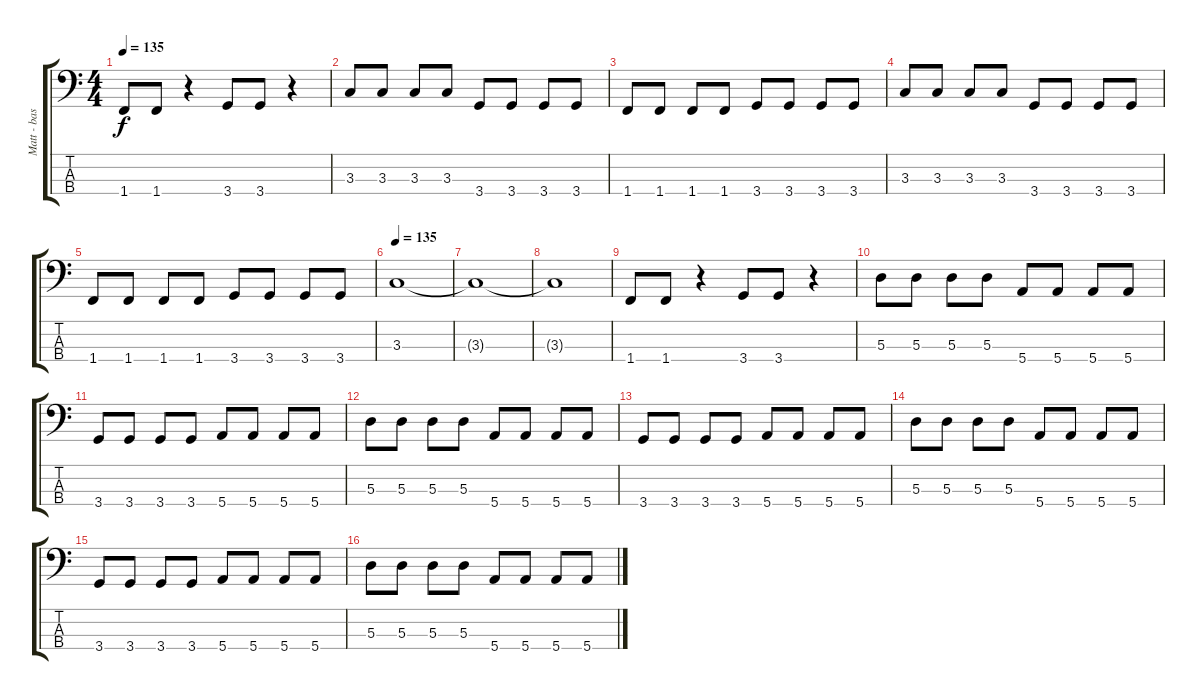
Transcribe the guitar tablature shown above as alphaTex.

\track ("Matt - bass" "Matt - bas") {instrument electricbasspick}
\staff {score tabs}
\tuning (G2 D2 A1 E1) {hide}
\ts (4 4)
\tempo 135
\clef f4
\ks c
1.4.8{dy f} 1.4.8 r.4 3.4.8 3.4.8 r.4 |
3.3.8 3.3.8 3.3.8 3.3.8 3.4.8 3.4.8 3.4.8 3.4.8 |
1.4.8 1.4.8 1.4.8 1.4.8 3.4.8 3.4.8 3.4.8 3.4.8 |
3.3.8 3.3.8 3.3.8 3.3.8 3.4.8 3.4.8 3.4.8 3.4.8 |
1.4.8 1.4.8 1.4.8 1.4.8 3.4.8 3.4.8 3.4.8 3.4.8 |
\tempo 135
3.3.1{volume 0} |
3.3{t}.1 |
3.3{t}.1 |
1.4.8{volume 14} 1.4.8 r.4 3.4.8 3.4.8 r.4 |
5.3.8 5.3.8 5.3.8 5.3.8 5.4.8 5.4.8 5.4.8 5.4.8 |
3.4.8 3.4.8 3.4.8 3.4.8 5.4.8 5.4.8 5.4.8 5.4.8 |
5.3.8 5.3.8 5.3.8 5.3.8 5.4.8 5.4.8 5.4.8 5.4.8 |
3.4.8 3.4.8 3.4.8 3.4.8 5.4.8 5.4.8 5.4.8 5.4.8 |
5.3.8 5.3.8 5.3.8 5.3.8 5.4.8 5.4.8 5.4.8 5.4.8 |
3.4.8 3.4.8 3.4.8 3.4.8 5.4.8 5.4.8 5.4.8 5.4.8 |
5.3.8 5.3.8 5.3.8 5.3.8 5.4.8 5.4.8 5.4.8 5.4.8
